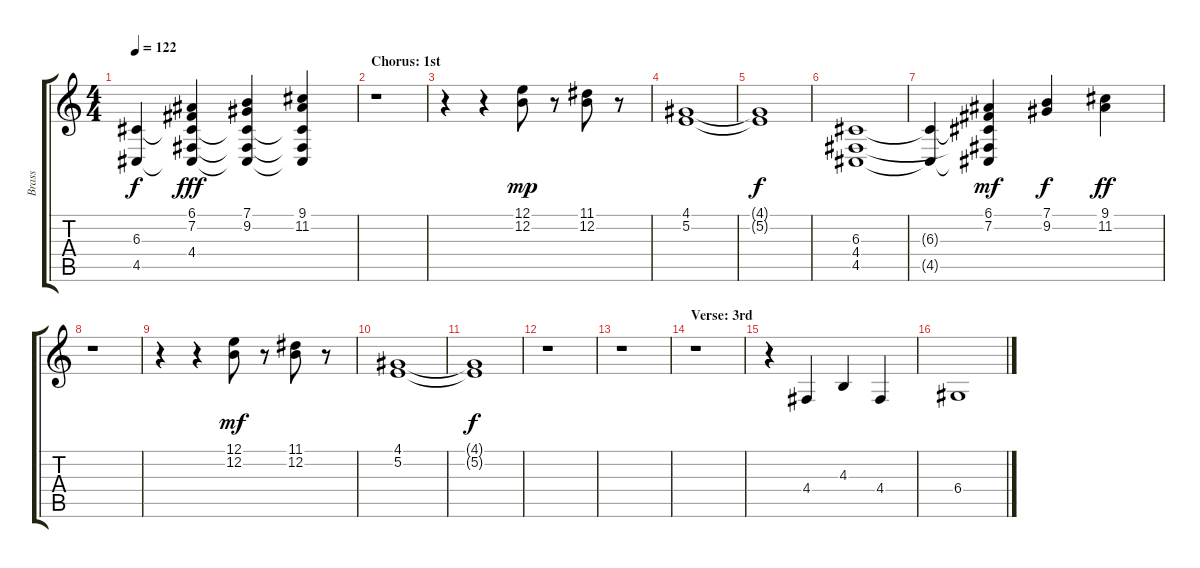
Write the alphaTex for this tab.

\track ("Brass" "Brass") {instrument trumpet}
\staff {score tabs}
\tuning (E4 B3 G3 D3 A2 E2) {hide}
\ts (4 4)
\tempo 122
\clef g2
\ks c
(6.3{t} 4.5{t}).4{dy f} (6.1 7.2 6.3{t} 4.4{t} 4.5{t}).4{dy fff} (7.1 9.2 6.3{t} 4.4{t} 4.5{t}).4 (9.1 11.2 6.3{t} 4.4{t} 4.5{t}).4 |
\section ("" "Chorus: 1st")
r.1 |
r.4 r.4 (12.1 12.2).8{dy mp volume 16} r.8 (11.1 12.2).8 r.8 |
(4.1 5.2).1 |
(4.1{t} 5.2{t}).1{dy f} |
(6.3 4.4 4.5).1{volume 10} |
(6.3{t} 4.5{t}).4 (6.1 7.2 6.3{t} 4.4{t} 4.5{t}).4{dy mf volume 16} (7.1 9.2).4{dy f} (9.1 11.2).4{dy ff} |
r.1 |
r.4 r.4 (12.1 12.2).8{dy mf} r.8 (11.1 12.2).8 r.8 |
(4.1 5.2).1 |
(4.1{t} 5.2{t}).1{dy f} |
r.1 |
r.1 |
\section ("" "Verse: 3rd")
r.1 |
r.4 4.4.4 4.3.4 4.4.4 |
6.4.1
